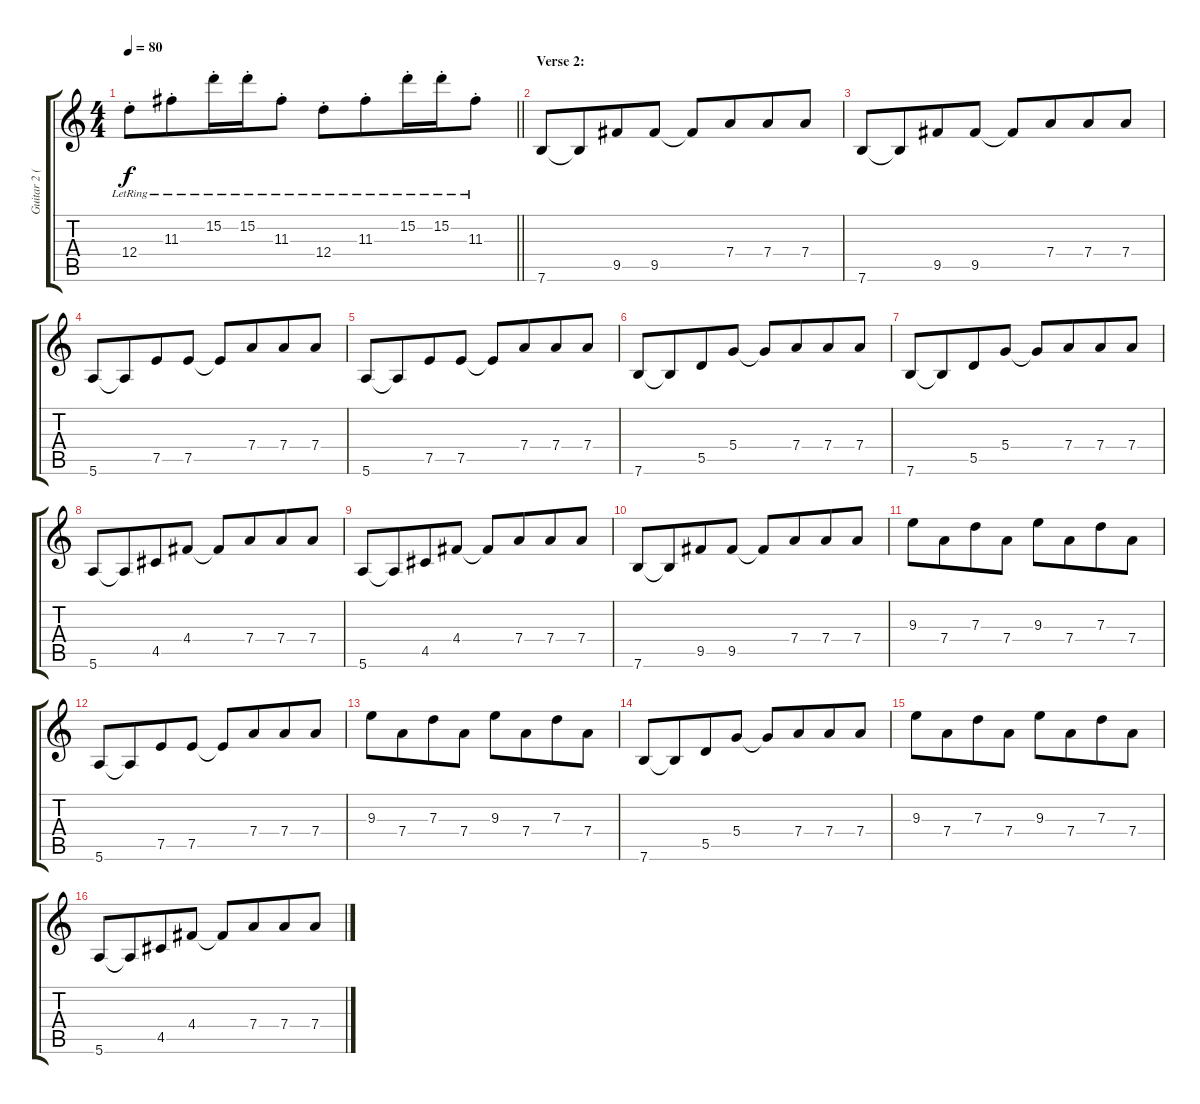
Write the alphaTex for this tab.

\track ("Guitar 2 (Electric)" "Guitar 2 (") {instrument electricguitarclean}
\staff {score tabs}
\tuning (E4 B3 G3 D3 A2 E2) {hide}
\ts (4 4)
\tempo 80
\clef g2
\barLineRight lightlight
\ks c
12.4{st lr}.8{dy f} 11.3{st lr}.8{beam merge} 15.2{st lr}.16 15.2{st lr}.16 11.3{st lr}.8 12.4{st lr}.8 11.3{st lr}.8{beam merge} 15.2{st lr}.16 15.2{st lr}.16 11.3{st lr}.8 |
\section ("" "Verse 2:")
7.6.8 7.6{t}.8{beam merge} 9.5.8 9.5.8 9.5{t}.8 7.4.8{beam merge} 7.4.8 7.4.8 |
7.6.8 7.6{t}.8{beam merge} 9.5.8 9.5.8 9.5{t}.8 7.4.8{beam merge} 7.4.8 7.4.8 |
5.6.8 5.6{t}.8{beam merge} 7.5.8 7.5.8 7.5{t}.8 7.4.8{beam merge} 7.4.8 7.4.8 |
5.6.8 5.6{t}.8{beam merge} 7.5.8 7.5.8 7.5{t}.8 7.4.8{beam merge} 7.4.8 7.4.8 |
7.6.8 7.6{t}.8{beam merge} 5.5.8 5.4.8 5.4{t}.8 7.4.8{beam merge} 7.4.8 7.4.8 |
7.6.8 7.6{t}.8{beam merge} 5.5.8 5.4.8 5.4{t}.8 7.4.8{beam merge} 7.4.8 7.4.8 |
5.6.8 5.6{t}.8{beam merge} 4.5.8 4.4.8 4.4{t}.8 7.4.8{beam merge} 7.4.8 7.4.8 |
5.6.8 5.6{t}.8{beam merge} 4.5.8 4.4.8 4.4{t}.8 7.4.8{beam merge} 7.4.8 7.4.8 |
7.6.8 7.6{t}.8{beam merge} 9.5.8 9.5.8 9.5{t}.8 7.4.8{beam merge} 7.4.8 7.4.8 |
9.3.8 7.4.8{beam merge} 7.3.8 7.4.8 9.3.8 7.4.8{beam merge} 7.3.8 7.4.8 |
5.6.8 5.6{t}.8{beam merge} 7.5.8 7.5.8 7.5{t}.8 7.4.8{beam merge} 7.4.8 7.4.8 |
9.3.8 7.4.8{beam merge} 7.3.8 7.4.8 9.3.8 7.4.8{beam merge} 7.3.8 7.4.8 |
7.6.8 7.6{t}.8{beam merge} 5.5.8 5.4.8 5.4{t}.8 7.4.8{beam merge} 7.4.8 7.4.8 |
9.3.8 7.4.8{beam merge} 7.3.8 7.4.8 9.3.8 7.4.8{beam merge} 7.3.8 7.4.8 |
5.6.8 5.6{t}.8{beam merge} 4.5.8 4.4.8 4.4{t}.8 7.4.8{beam merge} 7.4.8 7.4.8
